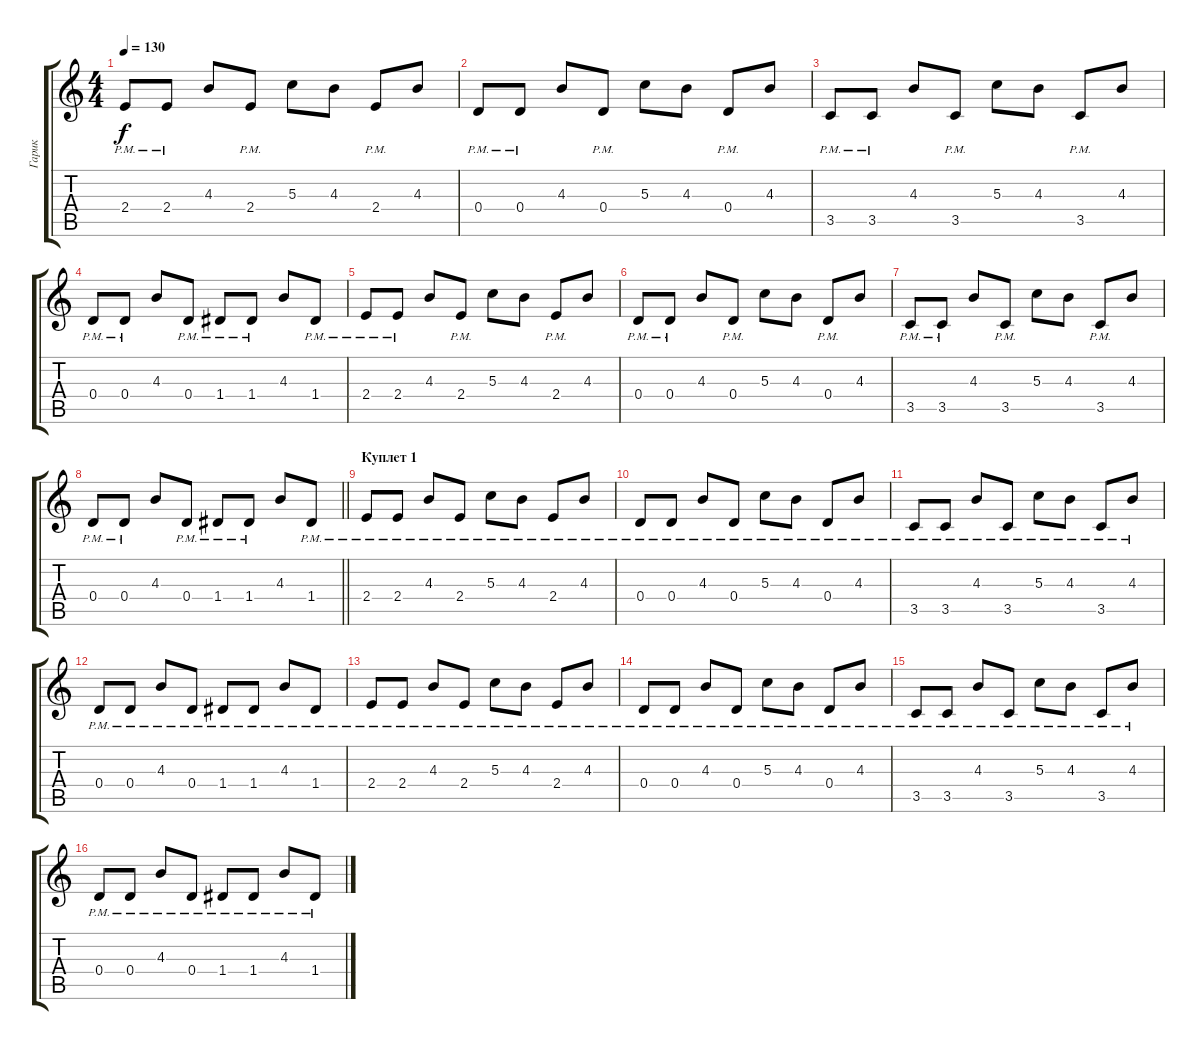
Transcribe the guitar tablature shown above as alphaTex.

\track ("Гарик" "Гарик") {instrument distortionguitar}
\staff {score tabs}
\tuning (E4 B3 G3 D3 A2 E2) {hide}
\ts (4 4)
\tempo 130
\clef g2
\ks c
2.4{pm}.8{dy f instrument distortionguitar} 2.4{pm}.8 4.3.8 2.4{pm}.8 5.3.8 4.3.8 2.4{pm}.8 4.3.8 |
0.4{pm}.8 0.4{pm}.8 4.3.8 0.4{pm}.8 5.3.8 4.3.8 0.4{pm}.8 4.3.8 |
3.5{pm}.8 3.5{pm}.8 4.3.8 3.5{pm}.8 5.3.8 4.3.8 3.5{pm}.8 4.3.8 |
0.4{pm}.8 0.4{pm}.8 4.3.8 0.4{pm}.8 1.4{pm}.8 1.4{pm}.8 4.3.8 1.4{pm}.8 |
2.4{pm}.8 2.4{pm}.8 4.3.8 2.4{pm}.8 5.3.8 4.3.8 2.4{pm}.8 4.3.8 |
0.4{pm}.8 0.4{pm}.8 4.3.8 0.4{pm}.8 5.3.8 4.3.8 0.4{pm}.8 4.3.8 |
3.5{pm}.8 3.5{pm}.8 4.3.8 3.5{pm}.8 5.3.8 4.3.8 3.5{pm}.8 4.3.8 |
\barLineRight lightlight
0.4{pm}.8 0.4{pm}.8 4.3.8 0.4{pm}.8 1.4{pm}.8 1.4{pm}.8 4.3.8 1.4{pm}.8 |
\section ("" "Куплет 1")
2.4{pm}.8 2.4{pm}.8 4.3{pm}.8 2.4{pm}.8 5.3{pm}.8 4.3{pm}.8 2.4{pm}.8 4.3{pm}.8 |
0.4{pm}.8 0.4{pm}.8 4.3{pm}.8 0.4{pm}.8 5.3{pm}.8 4.3{pm}.8 0.4{pm}.8 4.3{pm}.8 |
3.5{pm}.8 3.5{pm}.8 4.3{pm}.8 3.5{pm}.8 5.3{pm}.8 4.3{pm}.8 3.5{pm}.8 4.3{pm}.8 |
0.4{pm}.8 0.4{pm}.8 4.3{pm}.8 0.4{pm}.8 1.4{pm}.8 1.4{pm}.8 4.3{pm}.8 1.4{pm}.8 |
2.4{pm}.8 2.4{pm}.8 4.3{pm}.8 2.4{pm}.8 5.3{pm}.8 4.3{pm}.8 2.4{pm}.8 4.3{pm}.8 |
0.4{pm}.8 0.4{pm}.8 4.3{pm}.8 0.4{pm}.8 5.3{pm}.8 4.3{pm}.8 0.4{pm}.8 4.3{pm}.8 |
3.5{pm}.8 3.5{pm}.8 4.3{pm}.8 3.5{pm}.8 5.3{pm}.8 4.3{pm}.8 3.5{pm}.8 4.3{pm}.8 |
0.4{pm}.8 0.4{pm}.8 4.3{pm}.8 0.4{pm}.8 1.4{pm}.8 1.4{pm}.8 4.3{pm}.8 1.4{pm}.8
